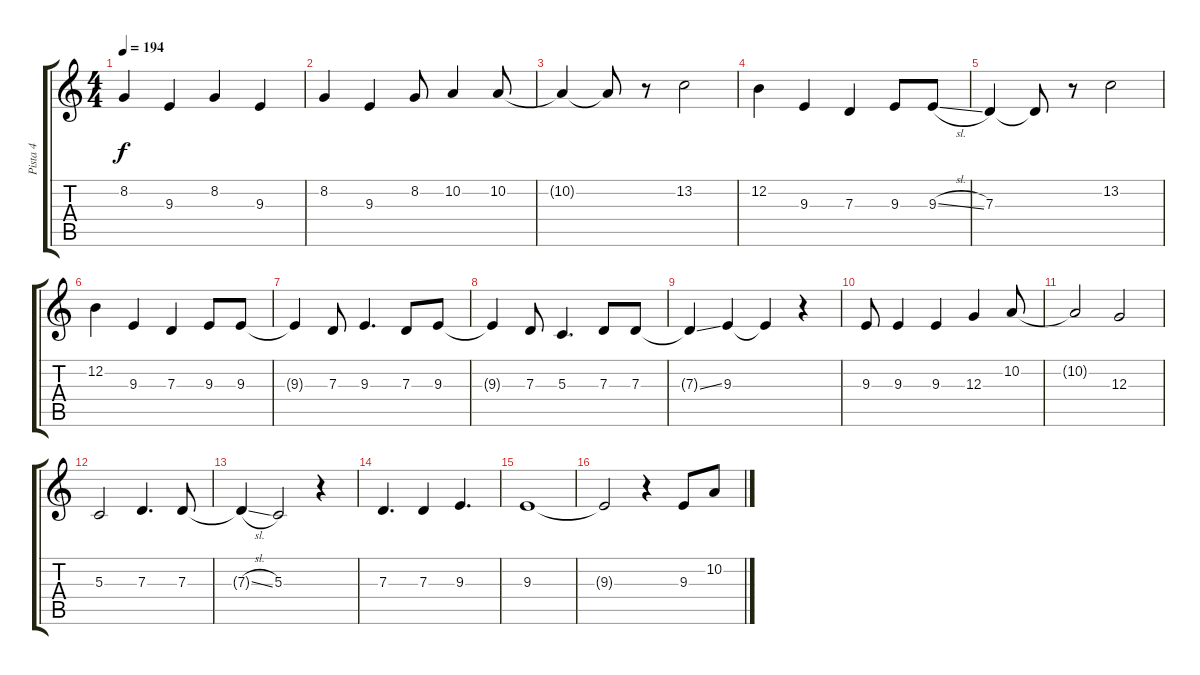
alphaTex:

\track ("Pista 4" "Pista 4") {instrument lead2sawtooth}
\staff {score tabs}
\tuning (E4 B3 G3 D3 A2 E2) {hide}
\ts (4 4)
\tempo 194
\clef g2
\ks c
8.2{t}.4{dy f} 9.3.4 8.2.4 9.3.4 |
8.2.4 9.3.4 8.2.8 10.2.4 10.2.8 |
10.2{t}.4 10.2{t}.8 r.8 13.2.2 |
12.2.4 9.3.4 7.3.4 9.3.8 9.3{sl}.8 |
7.3.4 7.3{t}.8 r.8 13.2.2 |
12.2.4 9.3.4 7.3.4 9.3.8 9.3.8 |
9.3{t}.4 7.3.8 9.3.4{d} 7.3.8 9.3.8 |
9.3{t}.4 7.3.8 5.3.4{d} 7.3.8 7.3.8 |
7.3{ss t}.4 9.3.4 9.3{t}.4 r.4 |
9.3.8 9.3.4 9.3.4 12.3.4 10.2.8 |
10.2{t}.2 12.3.2 |
5.3.2 7.3.4{d} 7.3.8 |
7.3{sl t}.4 5.3.2 r.4 |
7.3.4{d} 7.3.4 9.3.4{d} |
9.3.1 |
9.3{t}.2 r.4 9.3.8 10.2.8
